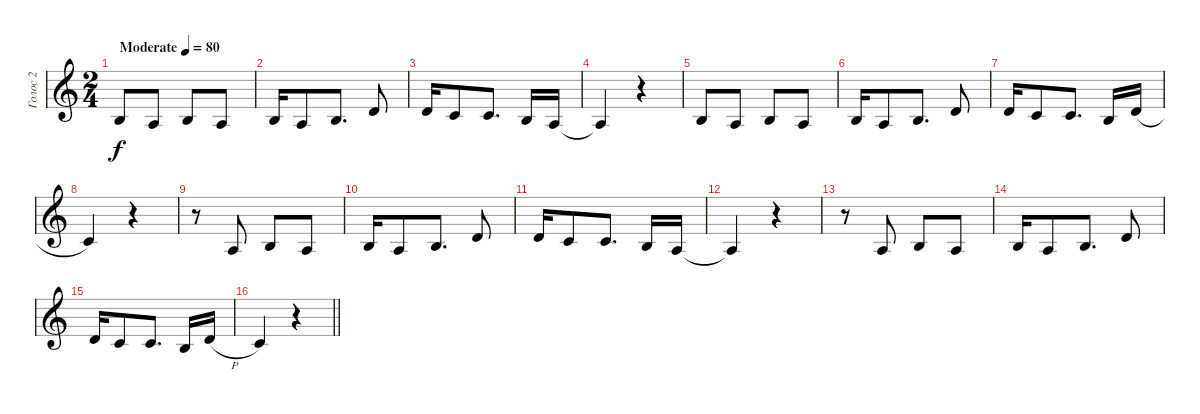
\track ("Голос 2" "Голос 2") {instrument tenorsax}
\staff {score}
\tuning (E4 B3 G3 D3 A2 E2) {hide}
\ts (2 4)
\tempo (80 "Moderate")
\clef g2
\ks c
4.3.8{dy f instrument tenorsax} 2.3.8 4.3.8 2.3.8 |
4.3.16 2.3.8 4.3.8{d} 7.3.8 |
7.3.16 5.3.8 5.3.8{d} 4.3.16 2.3.16 |
2.3{t}.4 r.4 |
4.3.8 2.3.8 4.3.8 2.3.8 |
4.3.16 2.3.8 4.3.8{d} 7.3.8 |
7.3.16 5.3.8 5.3.8{d} 4.3.16 7.3{h}.16 |
5.3.4 r.4 |
r.8 2.3.8 4.3.8 2.3.8 |
4.3.16 2.3.8 4.3.8{d} 7.3.8 |
7.3.16 5.3.8 5.3.8{d} 4.3.16 2.3.16 |
2.3{t}.4 r.4 |
r.8 2.3.8 4.3.8 2.3.8 |
4.3.16 2.3.8 4.3.8{d} 7.3.8 |
7.3.16 5.3.8 5.3.8{d} 4.3.16 7.3{h}.16 |
\barLineRight lightlight
5.3.4 r.4
